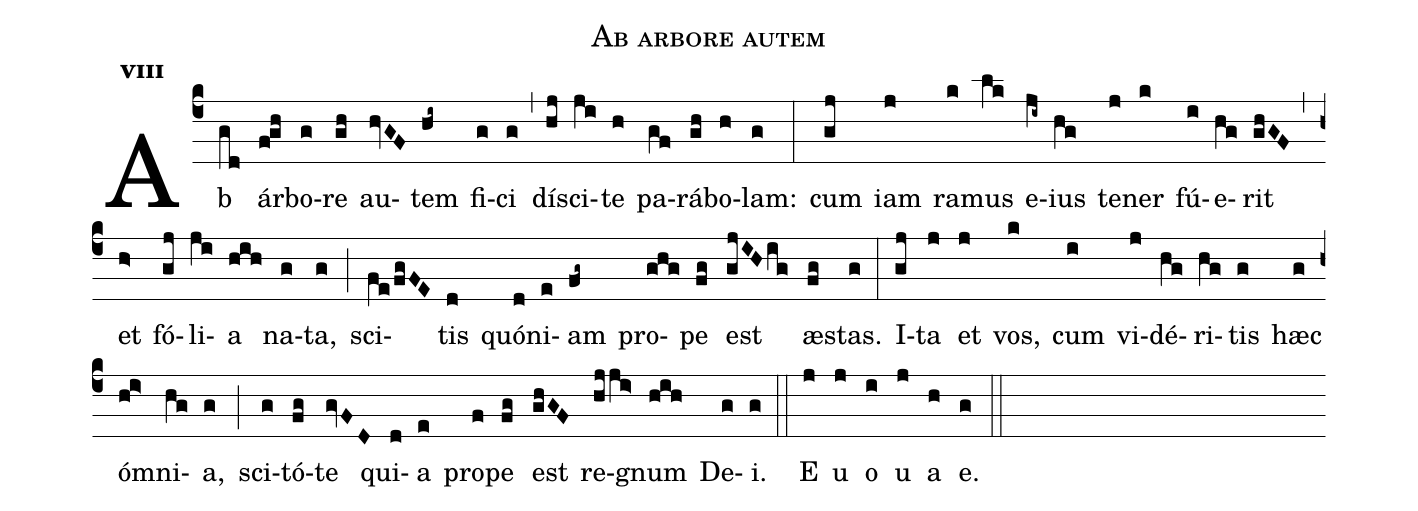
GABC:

name:Ab arbore autem;
office-part:Antiphona;
mode:8;
%%
initial-style: 1;
name: Ab arbore autem;
book: Antiphonae & Responsoria/Tomus IV, p. 125;
occasion: Dominica XXXIII per Annum;
office-part: Laudes Ant Bb;
annotation: 8g;
centering-scheme: english;
font: OFLSortsMillGoudy;
height: 11;
width: 4.5;
%%
(c4)Ab(gd) ár(fgh)bo(g)re(gh) au(hvGF)tem(hi~) fi(g)ci(g) (,) dí(hj)sci(ji)te(h) pa(gf)rá(gh)bo(h)lam:(g) (:) cum(gj) iam(j) ra(k)mus(lk) e(ji~)ius(hg) te(j)ner(k) fú(i)e(hg)rit(ghGF) (,) et(h>) fó(gj)li(ji)a(hih) na(g)ta,(g) (;) sci(fe/fgFE)tis(d) quó(d)ni(e)am(fg~) pro(ghg)pe(fg) est(gjIHig) æ(fg)stas.(g) (:) I(gj)ta(j) et(j) vos,(k) cum(i) vi(j)dé(hg)ri(hg)tis(g) hæc(g) óm(hi>)ni(hg)a,(g) (;) sci(g)tó(fg)te(gvFD) qui(d)a(e) pro(f)pe(fg) est(ghGF) re(hjji>)gnum(hih) De(g)i.(g) (::) E(j) u(j) o(i) u(j) a(h) e.(g) (::)
